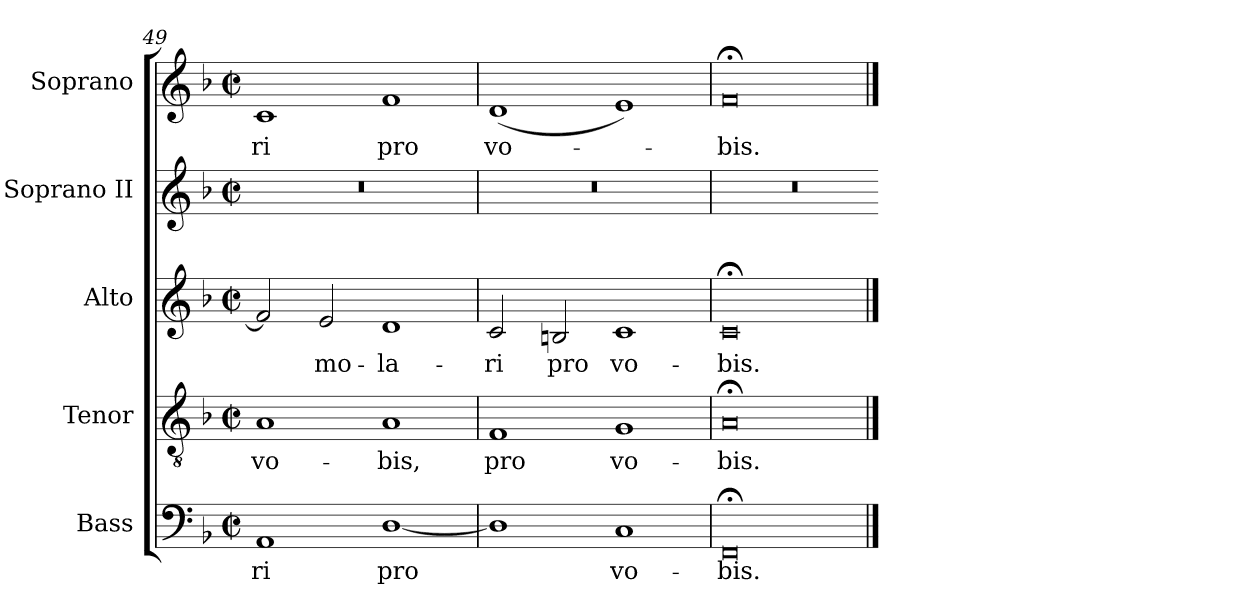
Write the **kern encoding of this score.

**kern	**text	**kern	**text	**kern	**text	**kern	**kern	**text
*part5	*part5	*part4	*part4	*part3	*part3	*part2	*part1	*part1
*staff5	*staff5	*staff4	*staff4	*staff3	*staff3	*staff2	*staff1	*staff1
*I"Bass	*	*I"Tenor	*	*I"Alto	*	*I"Soprano II	*I"Soprano	*
*I'B	*	*I'T	*	*I'A	*	*I'S II	*I'S	*
*clefF4	*	*clefGv2	*	*clefG2	*	*clefG2	*clefG2	*
*k[b-]	*	*k[b-]	*	*k[b-]	*	*k[b-]	*k[b-]	*
*F:	*	*F:	*	*F:	*	*F:	*F:	*
*M4/2	*	*M4/2	*	*M4/2	*	*M4/2	*M4/2	*
*met(c|)	*	*met(c|)	*	*met(c|)	*	*met(c|)	*met(c|)	*
=49	=49	=49	=49	=49	=49	=49	=49	=49
!	!LO:LY:b	!	!LO:LY:b	!	!	!	!	!LO:LY:b
1AA	-ri	1A	vo-	2f]	.	0r	1c	-ri
!	!	!	!	!	!LO:LY:b	!	!	!
.	.	.	.	2e	mo-	.	.	.
!	!LO:LY:b	!	!LO:LY:b	!	!LO:LY:b	!	!	!LO:LY:b
[1D/	pro	1A	-bis,	1d	-la-	.	1f	pro
=50	=50	=50	=50	=50	=50	=50	=50	=50
!	!	!	!LO:LY:b	!	!LO:LY:b	!	!	!LO:LY:b
1D/]	.	1F	pro	2c	-ri	0r	(<1d	vo-
!	!	!	!	!	!LO:LY:b	!	!	!
.	.	.	.	2Bn	pro	.	.	.
!	!LO:LY:b	!	!LO:LY:b	!	!LO:LY:b	!	!	!
1C	vo-	1G	vo-	1c	vo-	.	1e)	.
=51	=51	=51	=51	=51	=51	=51	=51	=51
!	!LO:LY:b	!	!LO:LY:b	!	!LO:LY:b	!	!	!LO:LY:b
0FF;<	-bis.	0A;<	-bis.	0c;<	-bis.	0r	0f;<	bis.
==	==	==	==	==	==	=	==	==
*-	*-	*-	*-	*-	*-	*-	*-	*-
